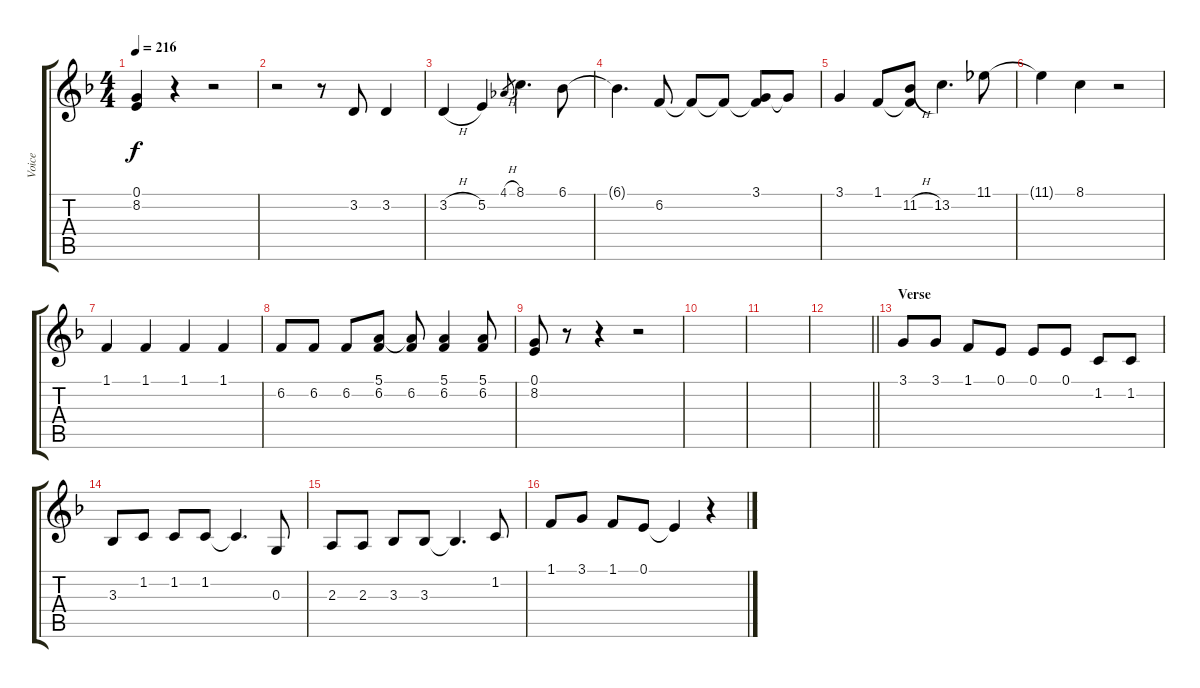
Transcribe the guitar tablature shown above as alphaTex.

\track ("Voice" "Voice") {instrument cello}
\staff {score tabs}
\tuning (E4 B3 G3 D3 A2 E2) {hide}
\ts (4 4)
\tempo 216
\clef g2
\ks f
(0.1 8.2).4{dy f} r.4 r.2 |
r.2 r.8 3.2.8 3.2.4 |
3.2{h}.4 5.2.4 4.1{h}.8{gr} 8.1.4{d} 6.1.8 |
6.1{t}.4{d} 6.2.8 6.2{t}.8 6.2{t}.8 (3.1 6.2{t}).8 3.1{t}.8 |
3.1.4 1.1.8 (1.1{t} 11.2{h}).8 13.2.4{d} 11.1.8 |
11.1{t}.4 8.1.4 r.2 |
1.1.4 1.1.4 1.1.4 1.1.4 |
6.2.8 6.2.8 6.2.8 (5.1 6.2).8 (5.1{t} 6.2).8 (5.1 6.2).4 (5.1 6.2).8 |
(0.1 8.2).8 r.8 r.4 r.2 |
|
|
\barLineRight lightlight
|
\section ("" "Verse")
3.1.8 3.1.8 1.1.8 0.1.8 0.1.8 0.1.8 1.2.8 1.2.8 |
3.3.8 1.2.8 1.2.8 1.2.8 1.2{t}.4{d} 0.3.8 |
2.3.8 2.3.8 3.3.8 3.3.8 3.3{t}.4{d} 1.2.8 |
1.1.8 3.1.8 1.1.8 0.1.8 0.1{t}.4 r.4
